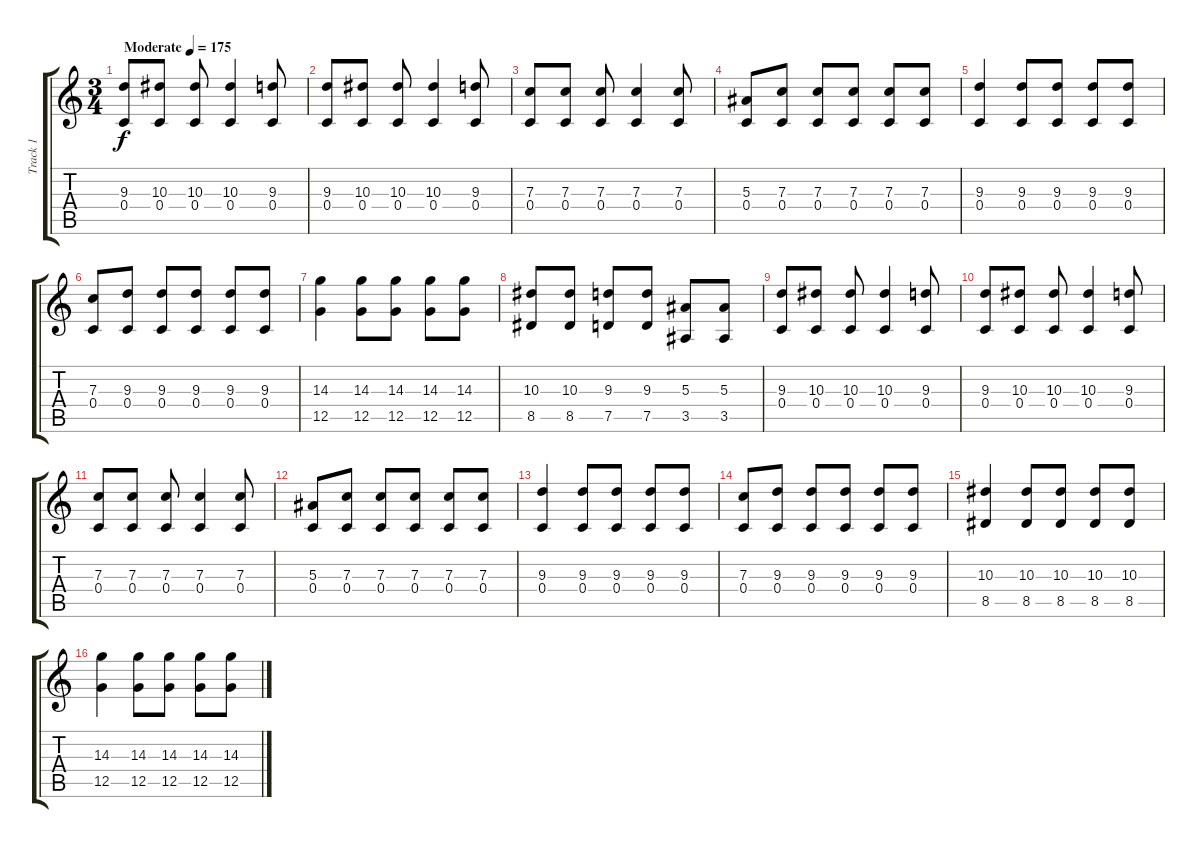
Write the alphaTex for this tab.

\track ("Track 1" "Track 1") {instrument distortionguitar}
\staff {score tabs}
\tuning (D4 A3 F3 C3 G2 C2) {hide}
\ts (3 4)
\tempo (175 "Moderate")
\clef g2
\ks c
(9.3 0.4).8{dy f instrument distortionguitar} (10.3 0.4).8 (10.3 0.4).8 (10.3 0.4).4 (9.3 0.4).8 |
(9.3 0.4).8 (10.3 0.4).8 (10.3 0.4).8 (10.3 0.4).4 (9.3 0.4).8 |
(7.3 0.4).8 (7.3 0.4).8 (7.3 0.4).8 (7.3 0.4).4 (7.3 0.4).8 |
(5.3 0.4).8 (7.3 0.4).8 (7.3 0.4).8 (7.3 0.4).8 (7.3 0.4).8 (7.3 0.4).8 |
(9.3 0.4).4 (9.3 0.4).8 (9.3 0.4).8 (9.3 0.4).8 (9.3 0.4).8 |
(7.3 0.4).8 (9.3 0.4).8 (9.3 0.4).8 (9.3 0.4).8 (9.3 0.4).8 (9.3 0.4).8 |
(14.3 12.5).4 (14.3 12.5).8 (14.3 12.5).8 (14.3 12.5).8 (14.3 12.5).8 |
(10.3 8.5).8 (10.3 8.5).8 (9.3 7.5).8 (9.3 7.5).8 (5.3 3.5).8 (5.3 3.5).8 |
(9.3 0.4).8 (10.3 0.4).8 (10.3 0.4).8 (10.3 0.4).4 (9.3 0.4).8 |
(9.3 0.4).8 (10.3 0.4).8 (10.3 0.4).8 (10.3 0.4).4 (9.3 0.4).8 |
(7.3 0.4).8 (7.3 0.4).8 (7.3 0.4).8 (7.3 0.4).4 (7.3 0.4).8 |
(5.3 0.4).8 (7.3 0.4).8 (7.3 0.4).8 (7.3 0.4).8 (7.3 0.4).8 (7.3 0.4).8 |
(9.3 0.4).4 (9.3 0.4).8 (9.3 0.4).8 (9.3 0.4).8 (9.3 0.4).8 |
(7.3 0.4).8 (9.3 0.4).8 (9.3 0.4).8 (9.3 0.4).8 (9.3 0.4).8 (9.3 0.4).8 |
(10.3 8.5).4 (10.3 8.5).8 (10.3 8.5).8 (10.3 8.5).8 (10.3 8.5).8 |
(14.3 12.5).4 (14.3 12.5).8 (14.3 12.5).8 (14.3 12.5).8 (14.3 12.5).8
